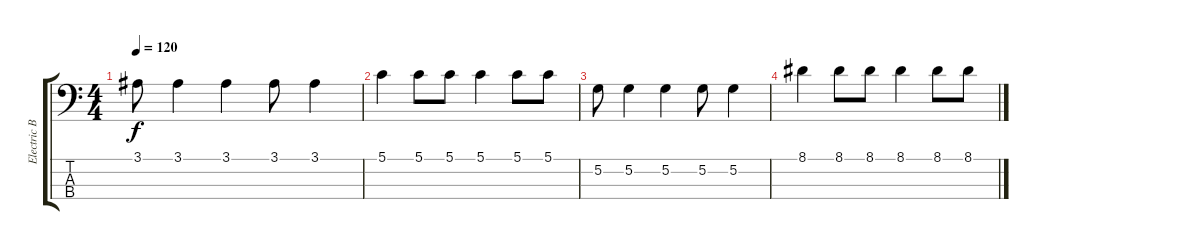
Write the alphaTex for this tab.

\track ("Electric Bass ( Pick )" "Electric B") {instrument electricbasspick}
\staff {score tabs}
\tuning (G2 D2 A1 E1) {hide}
\ts (4 4)
\tempo 120
\clef f4
\ks c
3.1.8{dy f} 3.1.4 3.1.4 3.1.8 3.1.4 |
5.1.4 5.1.8 5.1.8 5.1.4 5.1.8 5.1.8 |
5.2.8 5.2.4 5.2.4 5.2.8 5.2.4 |
8.1.4 8.1.8 8.1.8 8.1.4 8.1.8 8.1.8
